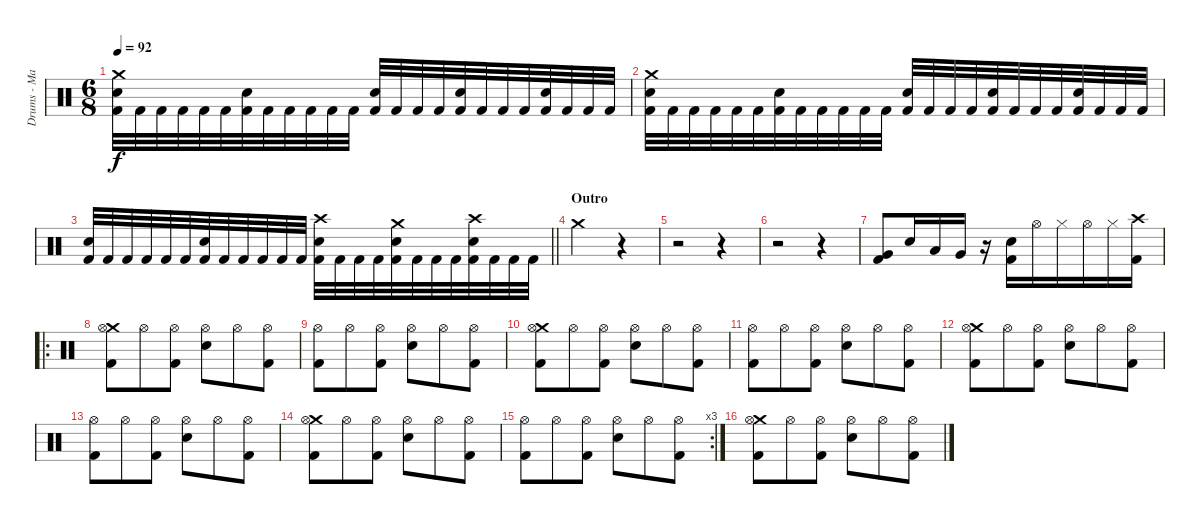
\track ("Drums - Martin Mendez" "Drums - Ma") {instrument percussion}
\staff {score}
\articulation defaults
\ts (6 8)
\tempo 92
\clef neutral
\ks aminor
("Kick (hit) 2" "Snare (hit) 2" "Crash medium (hit)").32{dy f} "Kick (hit) 2".32 "Kick (hit) 2".32 "Kick (hit) 2".32 "Kick (hit) 2".32 "Kick (hit) 2".32 ("Kick (hit) 2" "Snare (hit) 2").32 "Kick (hit) 2".32 "Kick (hit) 2".32 "Kick (hit) 2".32 "Kick (hit) 2".32 "Kick (hit) 2".32 ("Kick (hit) 2" "Snare (hit) 2").32 "Kick (hit) 2".32 "Kick (hit) 2".32 "Kick (hit) 2".32 ("Kick (hit) 2" "Snare (hit) 2").32 "Kick (hit) 2".32 "Kick (hit) 2".32 "Kick (hit) 2".32 ("Kick (hit) 2" "Snare (hit) 2").32 "Kick (hit) 2".32 "Kick (hit) 2".32 "Kick (hit) 2".32 |
("Kick (hit) 2" "Snare (hit) 2" "Crash medium (hit)").32 "Kick (hit) 2".32 "Kick (hit) 2".32 "Kick (hit) 2".32 "Kick (hit) 2".32 "Kick (hit) 2".32 ("Kick (hit) 2" "Snare (hit) 2").32 "Kick (hit) 2".32 "Kick (hit) 2".32 "Kick (hit) 2".32 "Kick (hit) 2".32 "Kick (hit) 2".32 ("Kick (hit) 2" "Snare (hit) 2").32 "Kick (hit) 2".32 "Kick (hit) 2".32 "Kick (hit) 2".32 ("Kick (hit) 2" "Snare (hit) 2").32 "Kick (hit) 2".32 "Kick (hit) 2".32 "Kick (hit) 2".32 ("Kick (hit) 2" "Snare (hit) 2").32 "Kick (hit) 2".32 "Kick (hit) 2".32 "Kick (hit) 2".32 |
\barLineRight lightlight
("Kick (hit) 2" "Snare (hit) 2").32 "Kick (hit) 2".32 "Kick (hit) 2".32 "Kick (hit) 2".32 "Kick (hit) 2".32 "Kick (hit) 2".32 ("Kick (hit) 2" "Snare (hit) 2").32 "Kick (hit) 2".32 "Kick (hit) 2".32 "Kick (hit) 2".32 "Kick (hit) 2".32 "Kick (hit) 2".32 ("Kick (hit) 2" "Snare (hit) 2" "Crash high (hit)").32 "Kick (hit) 2".32 "Kick (hit) 2".32 "Kick (hit) 2".32 ("Kick (hit) 2" "Snare (hit) 2" "Crash medium (hit)").32 "Kick (hit) 2".32 "Kick (hit) 2".32 "Kick (hit) 2".32 ("Kick (hit) 2" "Snare (hit) 2" "Crash high (hit)").32 "Kick (hit) 2".32 "Kick (hit) 2".32 "Kick (hit) 2".32 |
\section ("" "Outro")
"Crash medium (hit)".2 r.4 |
r.2 r.4 |
r.2 r.4 |
("Very Low Tom (hit)" "Kick (hit) 2").8 "Snare (hit) 2".16 "Low Tom (hit)".16 "Very Low Tom (hit)".16 r.16 ("Snare (hit) 2" "Kick (hit) 2").16 "Hi-Hat (open)".16 "Hi-Hat (closed)".16 "Hi-Hat (open)".16 "Hi-Hat (closed)".16 ("Crash high (hit)" "Kick (hit) 2").16 |
\ro
("Crash medium (hit)" "Hi-Hat (open)" "Kick (hit) 2").8 "Hi-Hat (open)".8 ("Hi-Hat (open)" "Kick (hit) 2").8 ("Hi-Hat (open)" "Snare (hit) 2").8 "Hi-Hat (open)".8 ("Hi-Hat (open)" "Kick (hit) 2").8 |
("Hi-Hat (open)" "Kick (hit) 2").8 "Hi-Hat (open)".8 ("Hi-Hat (open)" "Kick (hit) 2").8 ("Hi-Hat (open)" "Snare (hit) 2").8 "Hi-Hat (open)".8 ("Hi-Hat (open)" "Kick (hit) 2").8 |
("Crash medium (hit)" "Hi-Hat (open)" "Kick (hit) 2").8 "Hi-Hat (open)".8 ("Hi-Hat (open)" "Kick (hit) 2").8 ("Hi-Hat (open)" "Snare (hit) 2").8 "Hi-Hat (open)".8 ("Hi-Hat (open)" "Kick (hit) 2").8 |
("Hi-Hat (open)" "Kick (hit) 2").8 "Hi-Hat (open)".8 ("Hi-Hat (open)" "Kick (hit) 2").8 ("Hi-Hat (open)" "Snare (hit) 2").8 "Hi-Hat (open)".8 ("Hi-Hat (open)" "Kick (hit) 2").8 |
("Crash medium (hit)" "Hi-Hat (open)" "Kick (hit) 2").8 "Hi-Hat (open)".8 ("Hi-Hat (open)" "Kick (hit) 2").8 ("Hi-Hat (open)" "Snare (hit) 2").8 "Hi-Hat (open)".8 ("Hi-Hat (open)" "Kick (hit) 2").8 |
("Hi-Hat (open)" "Kick (hit) 2").8 "Hi-Hat (open)".8 ("Hi-Hat (open)" "Kick (hit) 2").8 ("Hi-Hat (open)" "Snare (hit) 2").8 "Hi-Hat (open)".8 ("Hi-Hat (open)" "Kick (hit) 2").8 |
("Crash medium (hit)" "Hi-Hat (open)" "Kick (hit) 2").8 "Hi-Hat (open)".8 ("Hi-Hat (open)" "Kick (hit) 2").8 ("Hi-Hat (open)" "Snare (hit) 2").8 "Hi-Hat (open)".8 ("Hi-Hat (open)" "Kick (hit) 2").8 |
\rc 3
("Hi-Hat (open)" "Kick (hit) 2").8 "Hi-Hat (open)".8 ("Hi-Hat (open)" "Kick (hit) 2").8 ("Hi-Hat (open)" "Snare (hit) 2").8 "Hi-Hat (open)".8 ("Hi-Hat (open)" "Kick (hit) 2").8 |
("Crash medium (hit)" "Hi-Hat (open)" "Kick (hit) 2").8 "Hi-Hat (open)".8 ("Hi-Hat (open)" "Kick (hit) 2").8 ("Hi-Hat (open)" "Snare (hit) 2").8 "Hi-Hat (open)".8 ("Hi-Hat (open)" "Kick (hit) 2").8
